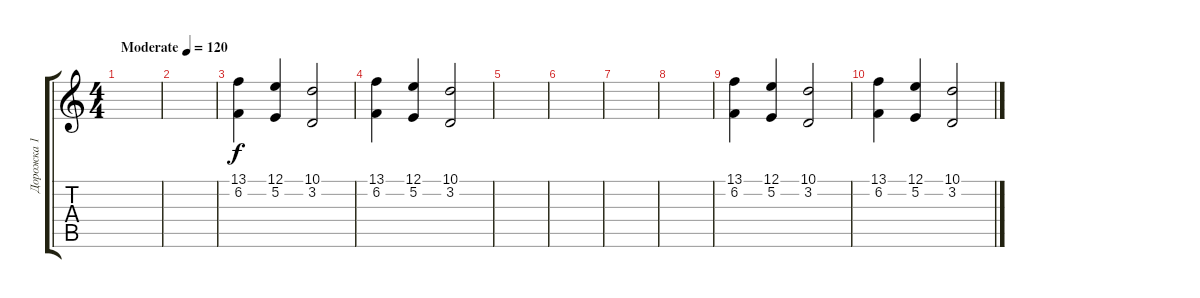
\track ("Дорожка 1" "Дорожка 1") {instrument tubularbells}
\staff {score tabs}
\tuning (E4 B3 G3 D3 A2 E2) {hide}
\ts (4 4)
\tempo (120 "Moderate")
\clef g2
\ks c
|
|
(13.1 6.2).4 (12.1 5.2).4 (10.1 3.2).2 |
(13.1 6.2).4 (12.1 5.2).4 (10.1 3.2).2 |
|
|
|
|
(13.1 6.2).4 (12.1 5.2).4 (10.1 3.2).2 |
(13.1 6.2).4 (12.1 5.2).4 (10.1 3.2).2
